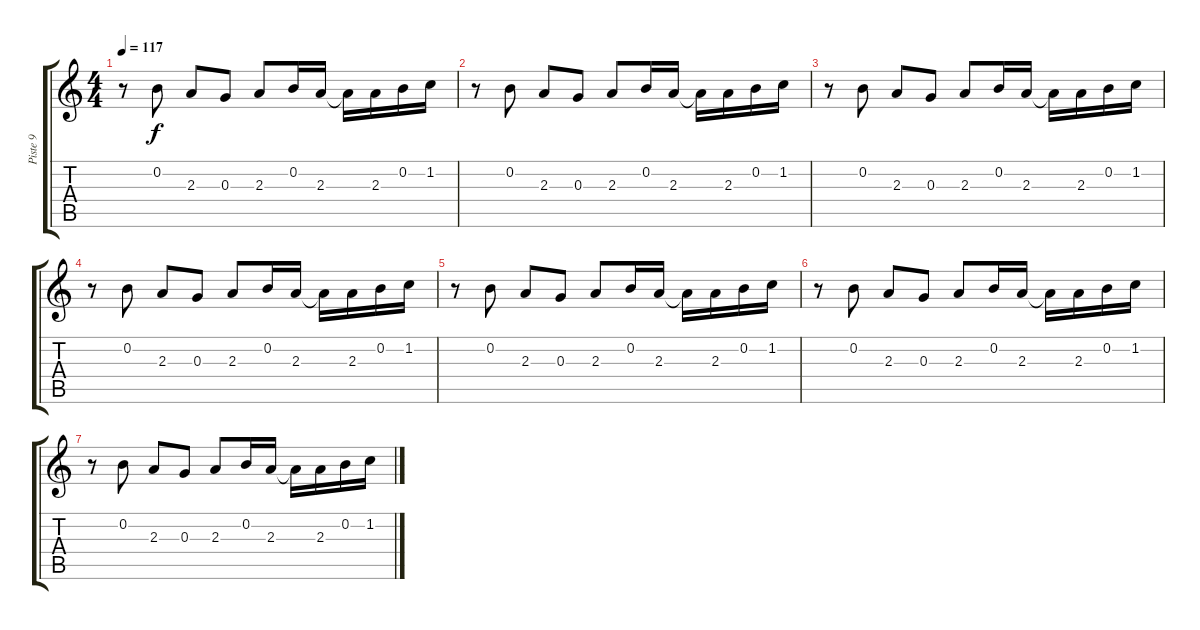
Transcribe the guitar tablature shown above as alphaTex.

\track ("Piste 9" "Piste 9") {instrument electricguitarmuted}
\staff {score tabs}
\tuning (E4 B3 G3 D3 A2 E2) {hide}
\ts (4 4)
\tempo 117
\clef g2
\ks c
r.8{dy f} 0.2.8 2.3.8 0.3.8 2.3.8 0.2.16 2.3.16 2.3{t}.16 2.3.16 0.2.16 1.2.16 |
r.8 0.2.8 2.3.8 0.3.8 2.3.8 0.2.16 2.3.16 2.3{t}.16 2.3.16 0.2.16 1.2.16 |
r.8 0.2.8 2.3.8 0.3.8 2.3.8 0.2.16 2.3.16 2.3{t}.16 2.3.16 0.2.16 1.2.16 |
r.8 0.2.8 2.3.8 0.3.8 2.3.8 0.2.16 2.3.16 2.3{t}.16 2.3.16 0.2.16 1.2.16 |
r.8 0.2.8 2.3.8 0.3.8 2.3.8 0.2.16 2.3.16 2.3{t}.16 2.3.16 0.2.16 1.2.16 |
r.8 0.2.8 2.3.8 0.3.8 2.3.8 0.2.16 2.3.16 2.3{t}.16 2.3.16 0.2.16 1.2.16 |
r.8 0.2.8 2.3.8 0.3.8 2.3.8 0.2.16 2.3.16 2.3{t}.16 2.3.16 0.2.16 1.2.16
